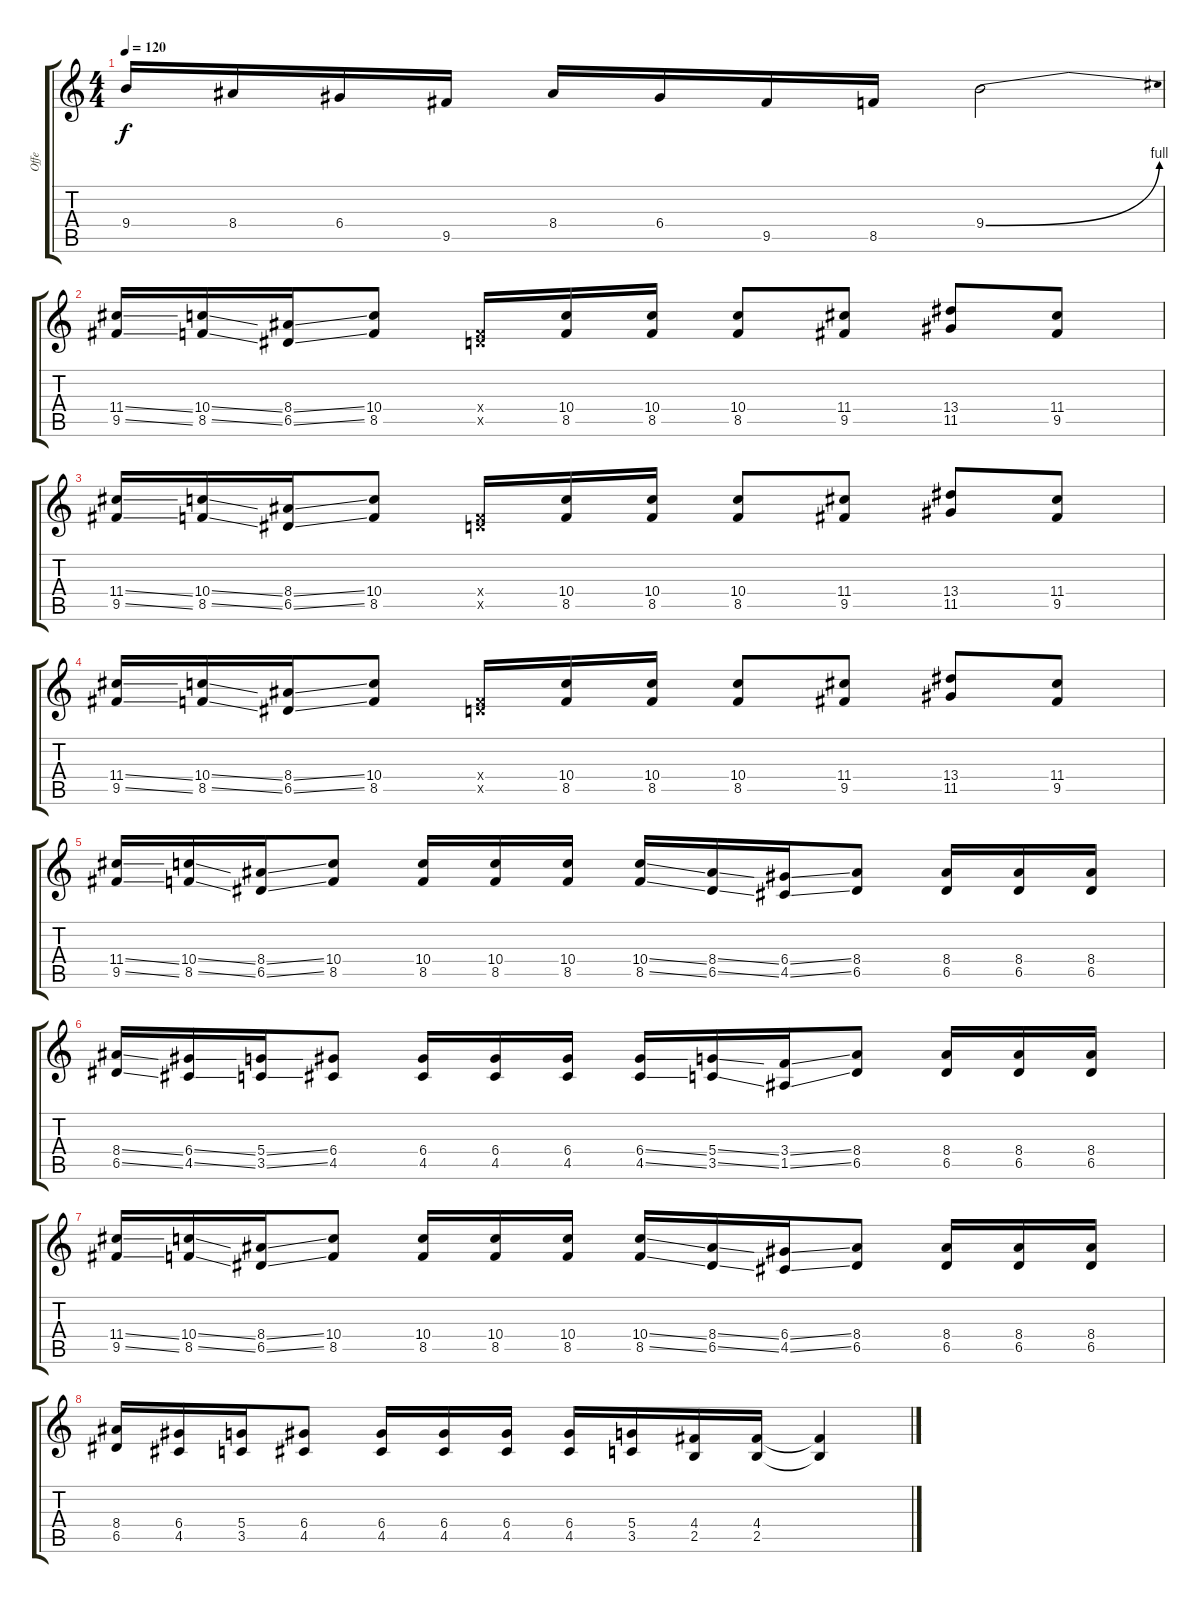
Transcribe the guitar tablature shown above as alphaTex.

\track ("Offe" "Offe") {instrument distortionguitar}
\staff {score tabs}
\tuning (E4 B3 G3 D3 A2 E2) {hide}
\ts (4 4)
\tempo 120
\clef g2
\ks c
9.4.16{dy f} 8.4.16 6.4.16 9.5.16 8.4.16 6.4.16 9.5.16 8.5.16 9.4{be (bend 0 0 60 4)}.2 |
(11.4{ss} 9.5{ss}).16 (10.4{ss} 8.5{ss}).16 (8.4{ss} 6.5{ss}).16 (10.4 8.5).8 (0.4{x} 8.5{x}).16 (10.4 8.5).16 (10.4 8.5).16 (10.4 8.5).8 (11.4 9.5).8 (13.4 11.5).8 (11.4 9.5).8 |
(11.4{ss} 9.5{ss}).16 (10.4{ss} 8.5{ss}).16 (8.4{ss} 6.5{ss}).16 (10.4 8.5).8 (0.4{x} 8.5{x}).16 (10.4 8.5).16 (10.4 8.5).16 (10.4 8.5).8 (11.4 9.5).8 (13.4 11.5).8 (11.4 9.5).8 |
(11.4{ss} 9.5{ss}).16 (10.4{ss} 8.5{ss}).16 (8.4{ss} 6.5{ss}).16 (10.4 8.5).8 (0.4{x} 8.5{x}).16 (10.4 8.5).16 (10.4 8.5).16 (10.4 8.5).8 (11.4 9.5).8 (13.4 11.5).8 (11.4 9.5).8 |
(11.4{ss} 9.5{ss}).16 (10.4{ss} 8.5{ss}).16 (8.4{ss} 6.5{ss}).16 (10.4 8.5).8 (10.4 8.5).16 (10.4 8.5).16 (10.4 8.5).16 (10.4{ss} 8.5{ss}).16 (8.4{ss} 6.5{ss}).16 (6.4{ss} 4.5{ss}).16 (8.4 6.5).8 (8.4 6.5).16 (8.4 6.5).16 (8.4 6.5).16 |
(8.4{ss} 6.5{ss}).16 (6.4{ss} 4.5{ss}).16 (5.4{ss} 3.5{ss}).16 (6.4 4.5).8 (6.4 4.5).16 (6.4 4.5).16 (6.4 4.5).16 (6.4{ss} 4.5{ss}).16 (5.4{ss} 3.5{ss}).16 (3.4{ss} 1.5{ss}).16 (8.4 6.5).8 (8.4 6.5).16 (8.4 6.5).16 (8.4 6.5).16 |
(11.4{ss} 9.5{ss}).16 (10.4{ss} 8.5{ss}).16 (8.4{ss} 6.5{ss}).16 (10.4 8.5).8 (10.4 8.5).16 (10.4 8.5).16 (10.4 8.5).16 (10.4{ss} 8.5{ss}).16 (8.4{ss} 6.5{ss}).16 (6.4{ss} 4.5{ss}).16 (8.4 6.5).8 (8.4 6.5).16 (8.4 6.5).16 (8.4 6.5).16 |
(8.4 6.5).16 (6.4 4.5).16 (5.4 3.5).16 (6.4 4.5).8 (6.4 4.5).16 (6.4 4.5).16 (6.4 4.5).16 (6.4 4.5).16 (5.4 3.5).16 (4.4 2.5).16 (4.4 2.5).16 (4.4{t} 2.5{t}).4
